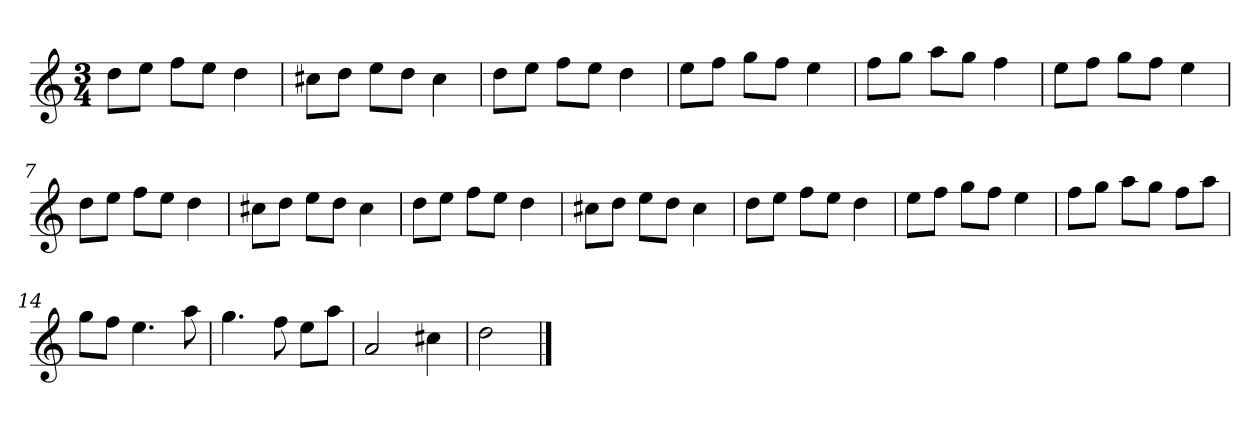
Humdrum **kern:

**kern
*part1
*staff1
*clefG2
*k[]
*a:
*M3/4
*MM120
=1
8dd\L
8ee\J
8ff\L
8ee\J
4dd
=2
8cc#X\L
8dd\J
8ee\L
8dd\J
4cc#
=3
8dd\L
8ee\J
8ff\L
8ee\J
4dd
=4
8ee\L
8ff\J
8gg\L
8ff\J
4ee
=5
8ff\L
8gg\J
8aa\L
8gg\J
4ff
=6
8ee\L
8ff\J
8gg\L
8ff\J
4ee
=7
8dd\L
8ee\J
8ff\L
8ee\J
4dd
=8
8cc#X\L
8dd\J
8ee\L
8dd\J
4cc#
=9
8dd\L
8ee\J
8ff\L
8ee\J
4dd
=10
8cc#X\L
8dd\J
8ee\L
8dd\J
4cc#
=11
8dd\L
8ee\J
8ff\L
8ee\J
4dd
=12
8ee\L
8ff\J
8gg\L
8ff\J
4ee
=13
8ff\L
8gg\J
8aa\L
8gg\J
8ff\L
8aa\J
=14
8gg\L
8ff\J
4.ee
8aa
=15
4.gg
8ff
8ee\L
8aa\J
=16
2a
4cc#X
=17
2dd
==
*-
